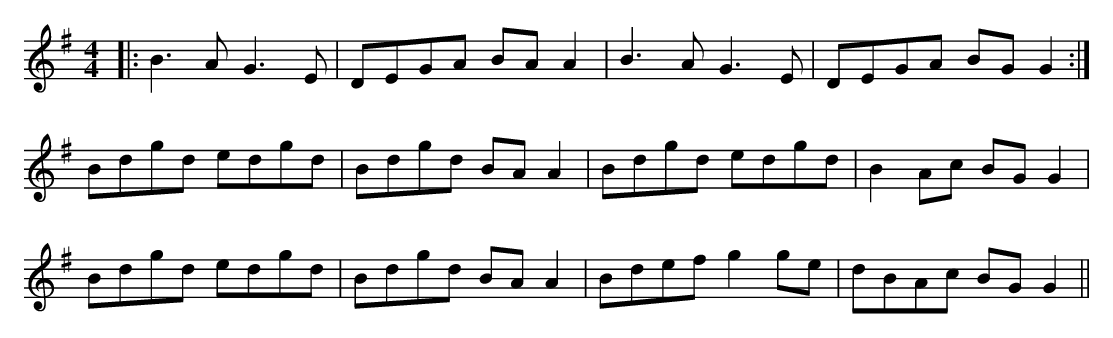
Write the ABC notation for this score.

X:1
M:4/4
K:G
|:B3A G3E|DEGA BAA2|B3A G3E|DEGA BGG2:|
Bdgd edgd|Bdgd BAA2|Bdgd edgd|B2Ac BGG2|
Bdgd edgd|Bdgd BAA2|Bdef g2ge|dBAc BGG2||
